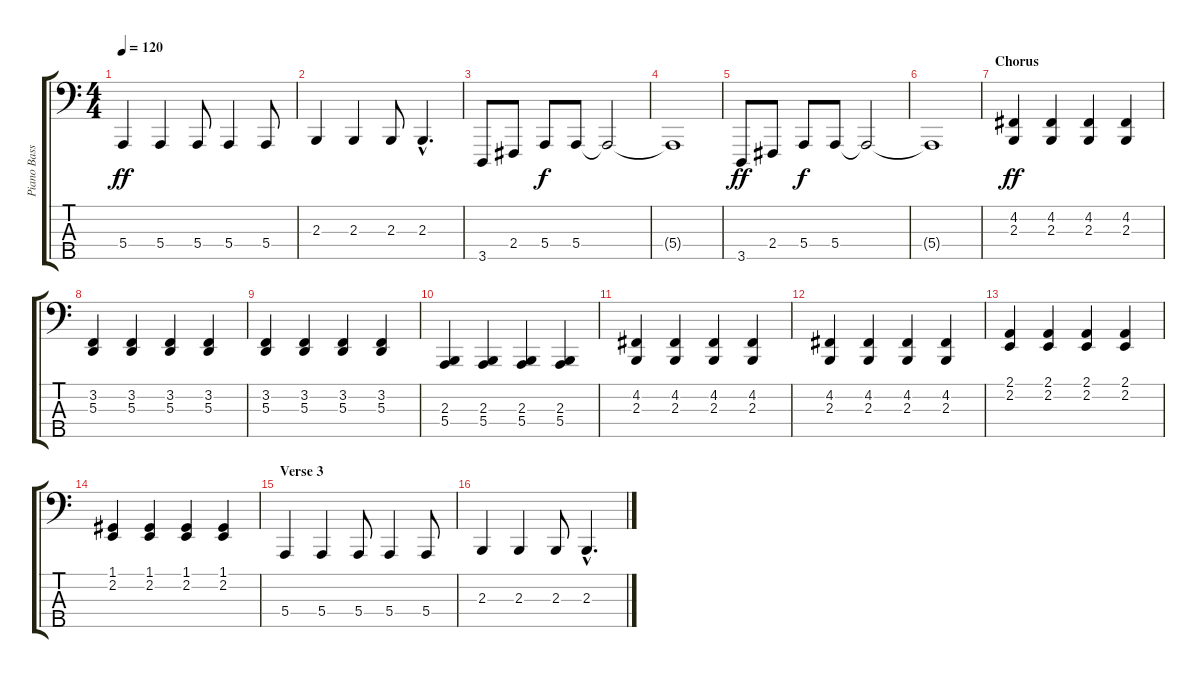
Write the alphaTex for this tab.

\track ("Piano Bass" "Piano Bass") {instrument brightacousticpiano}
\staff {score tabs}
\tuning (G2 D2 A1 E1 B0) {hide}
\ts (4 4)
\tempo 120
\clef f4
\ks c
5.4.4{dy ff} 5.4.4 5.4.8 5.4.4 5.4.8 |
2.3.4 2.3.4 2.3.8 2.3{hac}.4{d} |
3.5.8 2.4.8 5.4.8{dy f} 5.4.8 5.4{t}.2 |
5.4{t}.1 |
3.5.8{dy ff} 2.4.8 5.4.8{dy f} 5.4.8 5.4{t}.2 |
5.4{t}.1 |
\section ("" "Chorus")
(4.2 2.3).4{dy ff} (4.2 2.3).4 (4.2 2.3).4 (4.2 2.3).4 |
(3.2 5.3).4 (3.2 5.3).4 (3.2 5.3).4 (3.2 5.3).4 |
(3.2 5.3).4 (3.2 5.3).4 (3.2 5.3).4 (3.2 5.3).4 |
(2.3 5.4).4 (2.3 5.4).4 (2.3 5.4).4 (2.3 5.4).4 |
(4.2 2.3).4 (4.2 2.3).4 (4.2 2.3).4 (4.2 2.3).4 |
(4.2 2.3).4 (4.2 2.3).4 (4.2 2.3).4 (4.2 2.3).4 |
(2.1 2.2).4 (2.1 2.2).4 (2.1 2.2).4 (2.1 2.2).4 |
(1.1 2.2).4 (1.1 2.2).4 (1.1 2.2).4 (1.1 2.2).4 |
\section ("" "Verse 3")
5.4.4 5.4.4 5.4.8 5.4.4 5.4.8 |
2.3.4 2.3.4 2.3.8 2.3{hac}.4{d}
